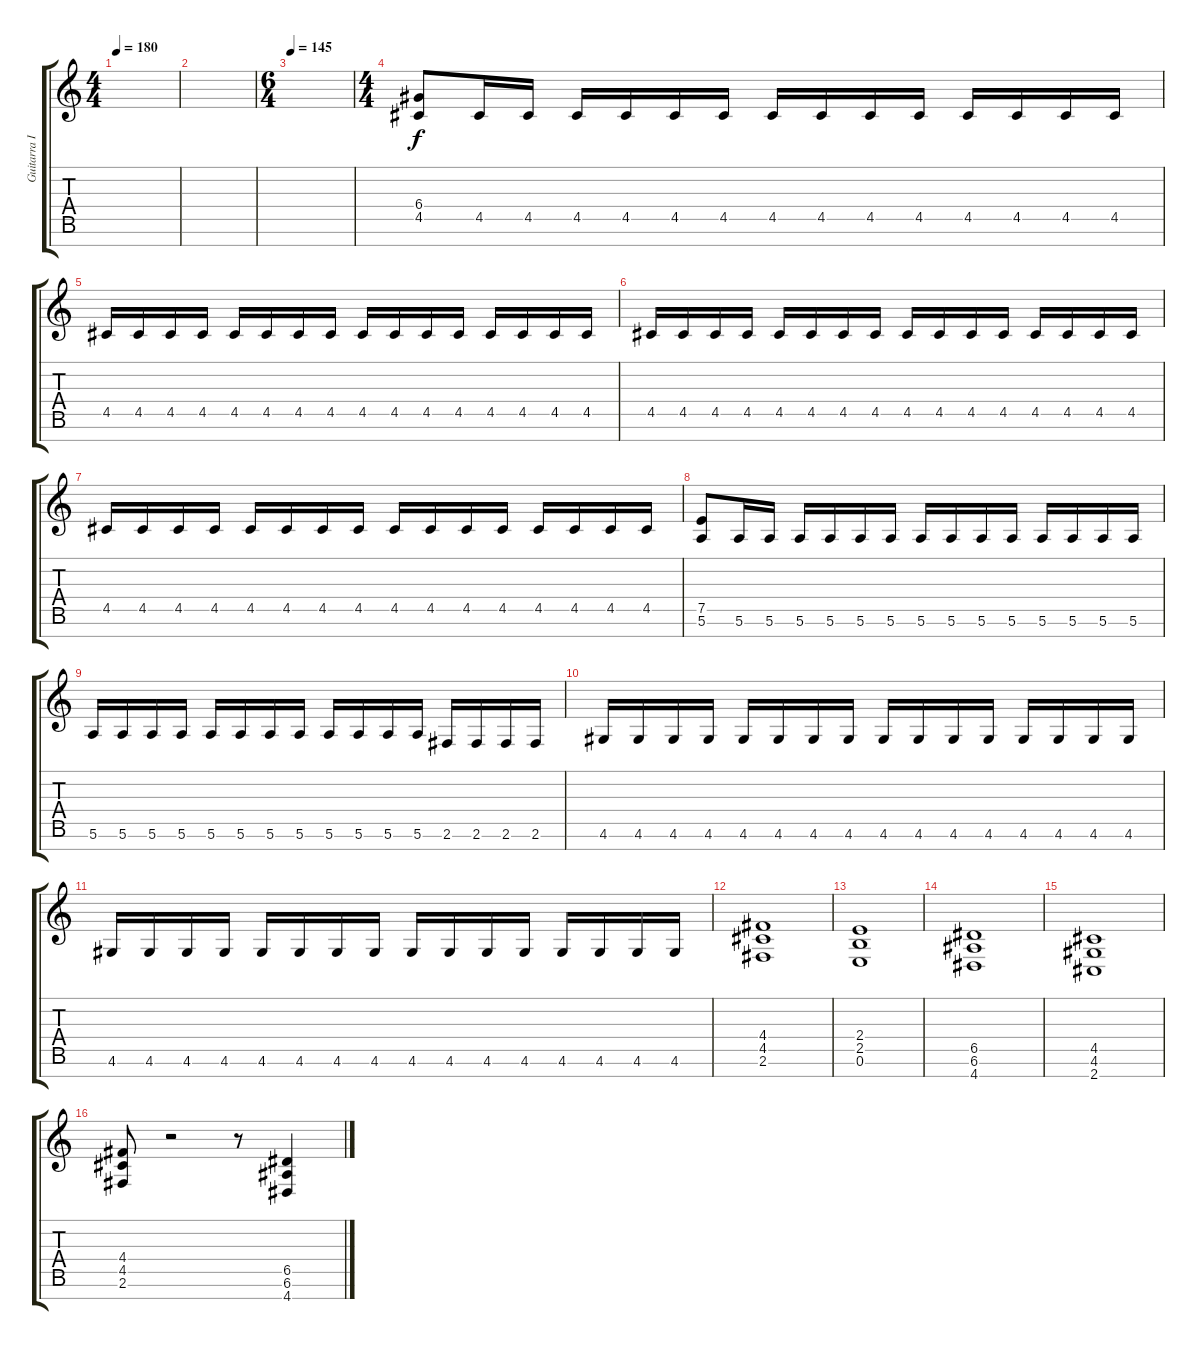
\track ("Guitarra II" "Guitarra I") {instrument distortionguitar}
\staff {score tabs}
\tuning (E4 B3 G3 D3 A2 E2 B1) {hide}
\ts (4 4)
\tempo 180
\clef g2
\ks c
|
|
\ts (6 4)
\tempo 145
|
\ts (4 4)
(6.4 4.5).8 4.5.16 4.5.16 4.5.16 4.5.16 4.5.16 4.5.16 4.5.16 4.5.16 4.5.16 4.5.16 4.5.16 4.5.16 4.5.16 4.5.16 |
4.5.16 4.5.16 4.5.16 4.5.16 4.5.16 4.5.16 4.5.16 4.5.16 4.5.16 4.5.16 4.5.16 4.5.16 4.5.16 4.5.16 4.5.16 4.5.16 |
4.5.16 4.5.16 4.5.16 4.5.16 4.5.16 4.5.16 4.5.16 4.5.16 4.5.16 4.5.16 4.5.16 4.5.16 4.5.16 4.5.16 4.5.16 4.5.16 |
4.5.16 4.5.16 4.5.16 4.5.16 4.5.16 4.5.16 4.5.16 4.5.16 4.5.16 4.5.16 4.5.16 4.5.16 4.5.16 4.5.16 4.5.16 4.5.16 |
(7.5 5.6).8 5.6.16 5.6.16 5.6.16 5.6.16 5.6.16 5.6.16 5.6.16 5.6.16 5.6.16 5.6.16 5.6.16 5.6.16 5.6.16 5.6.16 |
5.6.16 5.6.16 5.6.16 5.6.16 5.6.16 5.6.16 5.6.16 5.6.16 5.6.16 5.6.16 5.6.16 5.6.16 2.6.16 2.6.16 2.6.16 2.6.16 |
4.6.16 4.6.16 4.6.16 4.6.16 4.6.16 4.6.16 4.6.16 4.6.16 4.6.16 4.6.16 4.6.16 4.6.16 4.6.16 4.6.16 4.6.16 4.6.16 |
4.6.16 4.6.16 4.6.16 4.6.16 4.6.16 4.6.16 4.6.16 4.6.16 4.6.16 4.6.16 4.6.16 4.6.16 4.6.16 4.6.16 4.6.16 4.6.16 |
(4.4 4.5 2.6).1 |
(2.4 2.5 0.6).1 |
(6.5 6.6 4.7).1 |
(4.5 4.6 2.7).1 |
(4.4 4.5 2.6).8 r.2 r.8 (6.5 6.6 4.7).4
